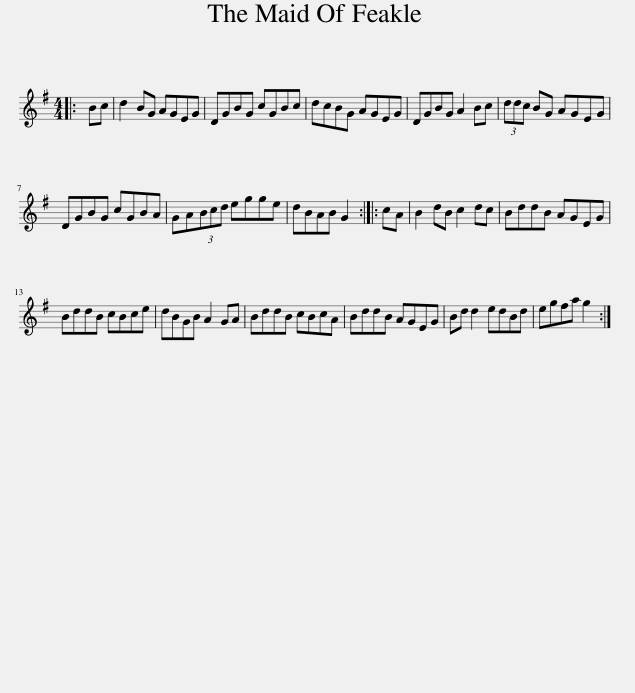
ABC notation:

X:1
L:1/8
M:4/4
I:linebreak $
K:G
V:1 treble
V:1
|: Bc | d2 BG AGEG | DGBG cGBc | dcBG AGEG | DGBG A2 Bc | %5
 (3ddc BG AGEG |$ DGBG cGBA | GA(3Bcd egge | dBAB G2 :: cA | %10
 B2 dB c2 dc | BddB AGEG |$ BddB cBce | dBGB A2 GA | BddB cBcA | %15
 BddB AGEG | Bd d2 edBd | egfa g2 :| %18
